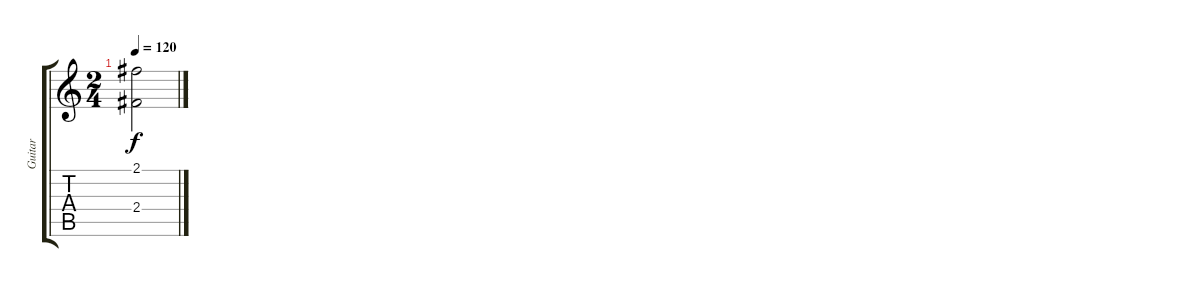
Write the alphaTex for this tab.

\track ("Guitar" "Guitar") {instrument acousticguitarnylon}
\staff {score tabs}
\tuning (E4 B3 G3 E3 A2 E2) {hide}
\ts (2 4)
\tempo 120
\clef g2
\ks c
(2.1 2.4).2{dy f}
